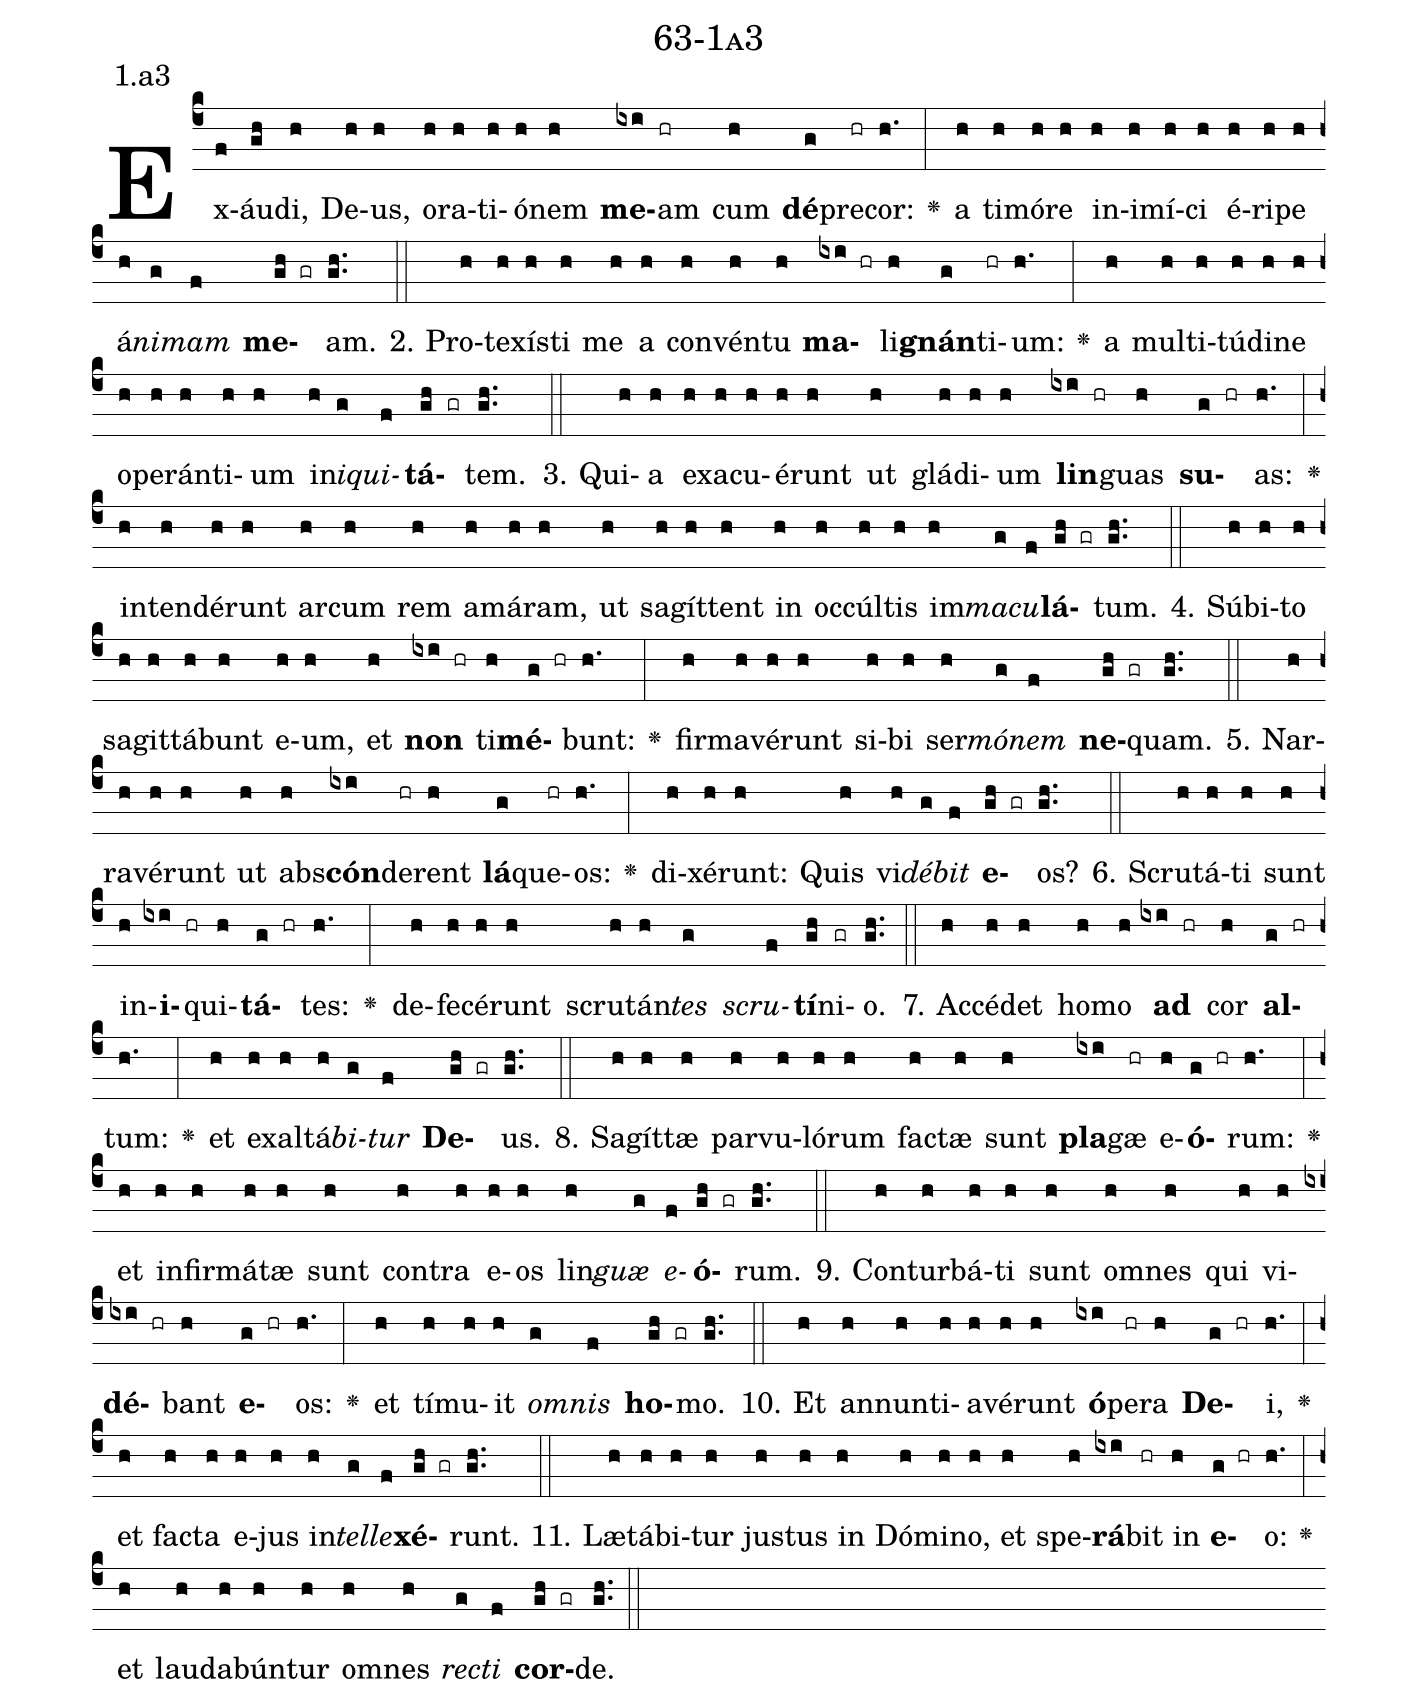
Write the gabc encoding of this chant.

name: 63-1a3;
annotation: 1.a3;
%%
(c4)Ex(f)áu(gh)di,(h) De(h)us,(h) o(h)ra(h)ti(h)ó(h)nem(h) <b>me</b>(ixi)am(hr) cum(h) <b>dé</b>(g)pre(hr)cor:(h.) <v>\greheightstar</v>(:) a(h) ti(h)mó(h)re(h) in(h)i(h)mí(h)ci(h) é(h)ri(h)pe(h) á(h)<i>ni</i>(g)<i>mam</i>(f) <b>me</b>(gh gr)am.(gh..) (::)
2. Pro(h)te(h)xís(h)ti(h) me(h) a(h) con(h)vén(h)tu(h) <b>ma</b>(ixi hr)li(h)<b>gnán</b>(g)ti(hr)um:(h.) <v>\greheightstar</v>(:) a(h) mul(h)ti(h)tú(h)di(h)ne(h) o(h)pe(h)rán(h)ti(h)um(h) in(h)<i>i</i>(g)<i>qui</i>(f)<b>tá</b>(gh gr)tem.(gh..) (::)
3. Qui(h)a(h) ex(h)a(h)cu(h)é(h)runt(h) ut(h) glá(h)di(h)um(h) <b>lin</b>(ixi hr)guas(h) <b>su</b>(g hr)as:(h.) <v>\greheightstar</v>(:) in(h)ten(h)dé(h)runt(h) ar(h)cum(h) rem(h) a(h)má(h)ram,(h) ut(h) sa(h)gít(h)tent(h) in(h) oc(h)cúl(h)tis(h) im(h)<i>ma</i>(g)<i>cu</i>(f)<b>lá</b>(gh gr)tum.(gh..) (::)
4. Súb(h)i(h)to(h) sa(h)git(h)tá(h)bunt(h) e(h)um,(h) et(h) <b>non</b>(ixi hr) ti(h)<b>mé</b>(g hr)bunt:(h.) <v>\greheightstar</v>(:) fir(h)ma(h)vé(h)runt(h) si(h)bi(h) ser(h)<i>mó</i>(g)<i>nem</i>(f) <b>ne</b>(gh gr)quam.(gh..) (::)
5. Nar(h)ra(h)vé(h)runt(h) ut(h) abs(h)<b>cón</b>(ixi)de(hr)rent(h) <b>lá</b>(g)que(hr)os:(h.) <v>\greheightstar</v>(:) di(h)xé(h)runt:(h) Quis(h) vi(h)<i>dé</i>(g)<i>bit</i>(f) <b>e</b>(gh gr)os?(gh..) (::)
6. Scru(h)tá(h)ti(h) sunt(h) in(h)<b>i</b>(ixi hr)qui(h)<b>tá</b>(g hr)tes:(h.) <v>\greheightstar</v>(:) de(h)fe(h)cé(h)runt(h) scru(h)tán(h)<i>tes</i>(g) <i>scru</i>(f)<b>tí</b>(gh)ni(gr)o.(gh..) (::)
7. Ac(h)cé(h)det(h) ho(h)mo(h) <b>ad</b>(ixi hr) cor(h) <b>al</b>(g hr)tum:(h.) <v>\greheightstar</v>(:) et(h) ex(h)al(h)tá(h)<i>bi</i>(g)<i>tur</i>(f) <b>De</b>(gh gr)us.(gh..) (::)
8. Sa(h)gít(h)tæ(h) par(h)vu(h)ló(h)rum(h) fac(h)tæ(h) sunt(h) <b>pla</b>(ixi)gæ(hr) e(h)<b>ó</b>(g hr)rum:(h.) <v>\greheightstar</v>(:) et(h) in(h)fir(h)má(h)tæ(h) sunt(h) con(h)tra(h) e(h)os(h) lin(h)<i>guæ</i>(g) <i>e</i>(f)<b>ó</b>(gh gr)rum.(gh..) (::)
9. Con(h)tur(h)bá(h)ti(h) sunt(h) om(h)nes(h) qui(h) vi(h)<b>dé</b>(ixi hr)bant(h) <b>e</b>(g hr)os:(h.) <v>\greheightstar</v>(:) et(h) tí(h)mu(h)it(h) <i>om</i>(g)<i>nis</i>(f) <b>ho</b>(gh gr)mo.(gh..) (::)
10. Et(h) an(h)nun(h)ti(h)a(h)vé(h)runt(h) <b>ó</b>(ixi)pe(hr)ra(h) <b>De</b>(g hr)i,(h.) <v>\greheightstar</v>(:) et(h) fac(h)ta(h) e(h)jus(h) in(h)<i>tel</i>(g)<i>le</i>(f)<b>xé</b>(gh gr)runt.(gh..) (::)
11. Læ(h)tá(h)bi(h)tur(h) jus(h)tus(h) in(h) Dó(h)mi(h)no,(h) et(h) spe(h)<b>rá</b>(ixi)bit(hr) in(h) <b>e</b>(g hr)o:(h.) <v>\greheightstar</v>(:) et(h) lau(h)da(h)bún(h)tur(h) om(h)nes(h) <i>rec</i>(g)<i>ti</i>(f) <b>cor</b>(gh gr)de.(gh..) (::)
